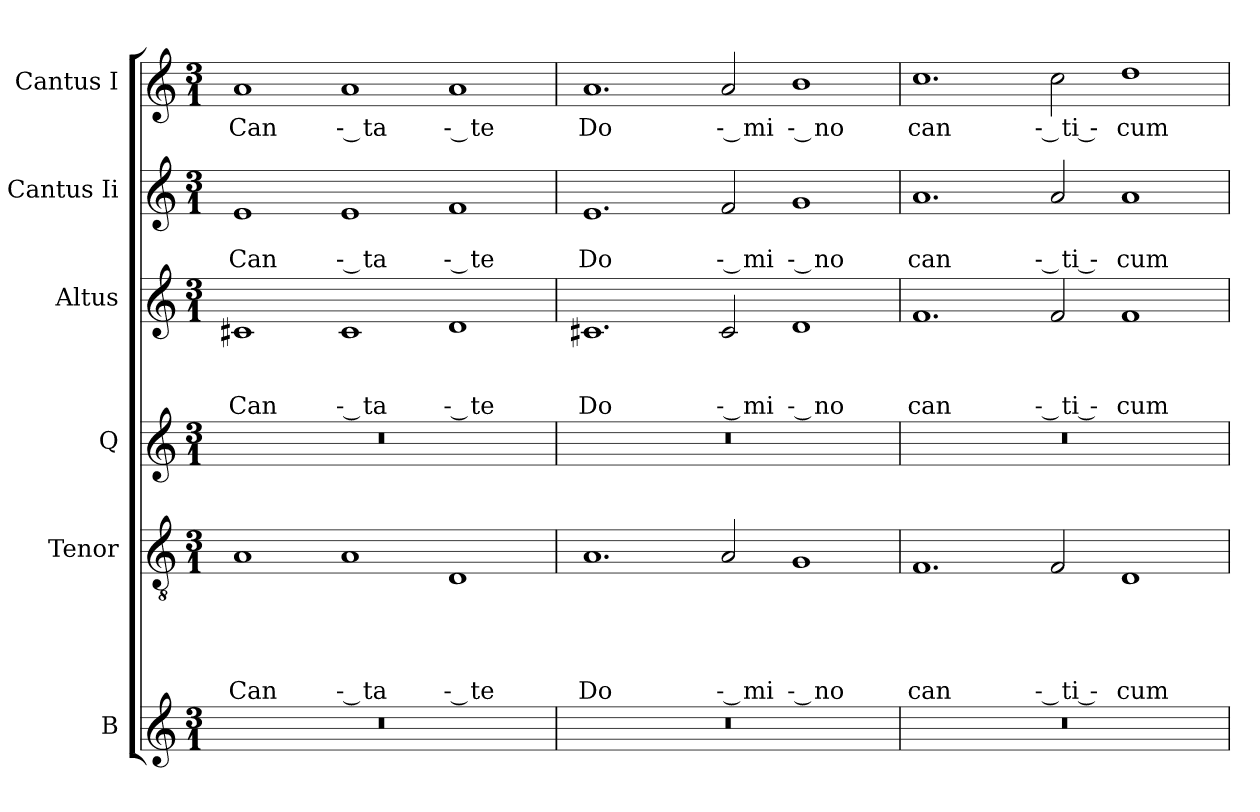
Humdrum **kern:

**kern	**kern	**text	**text	**text	**text	**text	**kern	**kern	**text	**text	**text	**kern	**text	**text	**kern	**text
*part6	*part5	*part5	*part5	*part5	*part5	*part5	*part4	*part3	*part3	*part3	*part3	*part2	*part2	*part2	*part1	*part1
*staff6	*staff5	*staff5	*staff5	*staff5	*staff5	*staff5	*staff4	*staff3	*staff3	*staff3	*staff3	*staff2	*staff2	*staff2	*staff1	*staff1
*I"B	*I"Tenor	*	*	*	*	*	*I"Q	*I"Altus	*	*	*	*I"Cantus Ii	*	*	*I"Cantus I	*
*I'B	*I'T	*	*	*	*	*	*I'Q	*I'A	*	*	*	*I'Cii	*	*	*I'Ci	*
*clefG2	*clefGv2	*	*	*	*	*	*clefG2	*clefG2	*	*	*	*clefG2	*	*	*clefG2	*
*k[]	*k[]	*	*	*	*	*	*k[]	*k[]	*	*	*	*k[]	*	*	*k[]	*
*C:	*C:	*	*	*	*	*	*C:	*C:	*	*	*	*C:	*	*	*C:	*
*M3/1	*M3/1	*	*	*	*	*	*M3/1	*M3/1	*	*	*	*M3/1	*	*	*M3/1	*
=1	=1	=1	=1	=1	=1	=1	=1	=1	=1	=1	=1	=1	=1	=1	=1	=1
!	!	!	!	!	!	!LO:LY:b	!	!	!	!	!LO:LY:b	!	!	!LO:LY:b	!	!LO:LY:b
0.r	1A	.	.	.	.	Can	0.r	1c#X	.	.	Can	1e	.	Can	1a	Can
!	!	!	!	!	!	!LO:LY:b:rj	!	!	!	!	!LO:LY:b:rj	!	!	!LO:LY:b:rj	!	!LO:LY:b:rj
.	1A	.	.	.	.	‐ ta	.	1c#	.	.	‐ ta	1e	.	‐ ta	1a	‐ ta
!	!	!	!	!	!	!LO:LY:b:rj	!	!	!	!	!LO:LY:b:rj	!	!	!LO:LY:b:rj	!	!LO:LY:b:rj
.	1D	.	.	.	.	‐ te	.	1d	.	.	‐ te	1f	.	‐ te	1a	‐ te
=2	=2	=2	=2	=2	=2	=2	=2	=2	=2	=2	=2	=2	=2	=2	=2	=2
!	!	!	!	!	!	!LO:LY:b	!	!	!	!	!LO:LY:b	!	!	!LO:LY:b	!	!LO:LY:b
0.r	1.A	.	.	.	.	Do	0.r	1.c#X	.	.	Do	1.e	.	Do	1.a	Do
!	!	!	!	!	!	!LO:LY:b:rj	!	!	!	!	!LO:LY:b:rj	!	!	!LO:LY:b:rj	!	!LO:LY:b:rj
.	2A/	.	.	.	.	‐ mi	.	2c#/	.	.	‐ mi	2f/	.	‐ mi	2a/	‐ mi
!	!	!	!	!	!	!LO:LY:b:rj	!	!	!	!	!LO:LY:b:rj	!	!	!LO:LY:b:rj	!	!LO:LY:b:rj
.	1G	.	.	.	.	‐ no	.	1d	.	.	‐ no	1g	.	‐ no	1b	‐ no
=3	=3	=3	=3	=3	=3	=3	=3	=3	=3	=3	=3	=3	=3	=3	=3	=3
!	!	!	!	!	!	!LO:LY:b	!	!	!	!	!LO:LY:b	!	!	!LO:LY:b	!	!LO:LY:b
0.r	1.F	.	.	.	.	can	0.r	1.f	.	.	can	1.a	.	can	1.cc	can
!	!	!	!	!	!	!LO:LY:b:rj	!	!	!	!	!LO:LY:b:rj	!	!	!LO:LY:b:rj	!	!LO:LY:b:rj
.	2F/	.	.	.	.	‐ ti ‐	.	2f/	.	.	‐ ti ‐	2a/	.	‐ ti ‐	2cc\	‐ ti ‐
!	!	!	!	!	!	!LO:LY:b	!	!	!	!	!LO:LY:b	!	!	!LO:LY:b	!	!LO:LY:b
.	1D	.	.	.	.	cum	.	1f	.	.	cum	1a	.	cum	1dd	cum
=	=	=	=	=	=	=	=	=	=	=	=	=	=	=	=	=
*-	*-	*-	*-	*-	*-	*-	*-	*-	*-	*-	*-	*-	*-	*-	*-	*-
